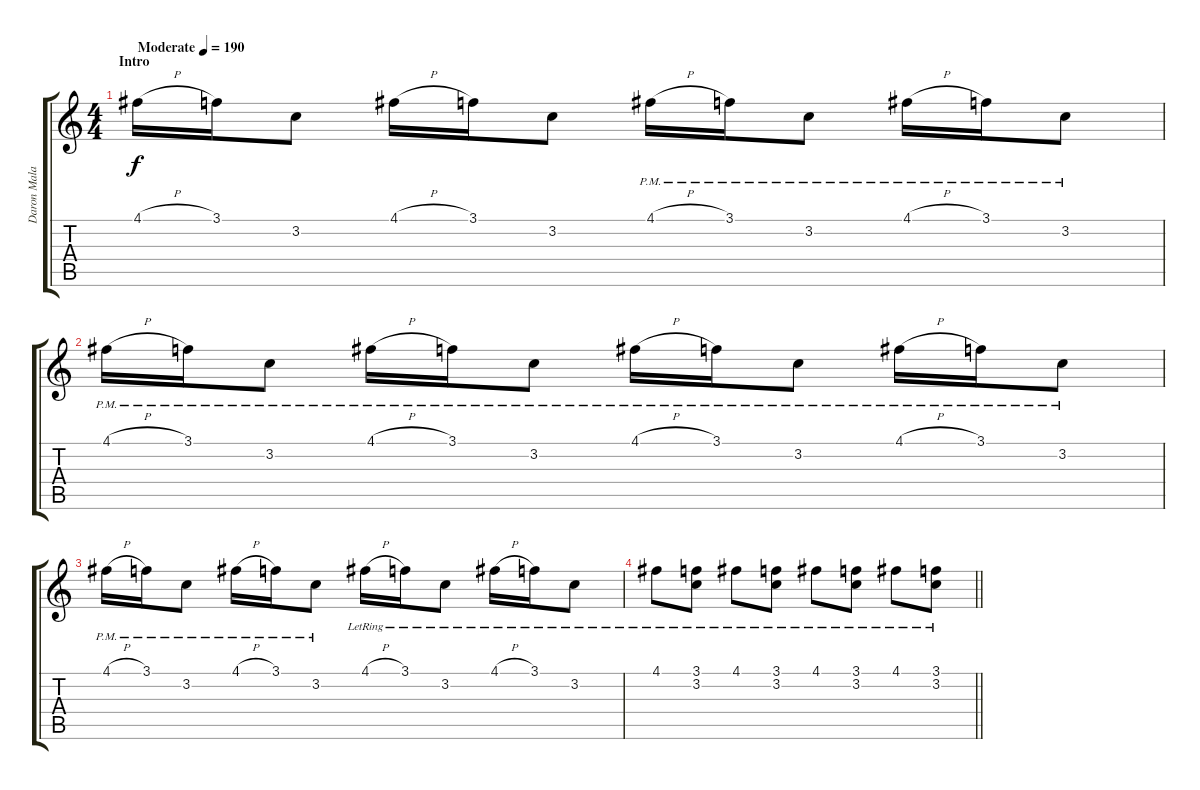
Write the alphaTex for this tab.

\track ("Daron Malakian " "Daron Mala") {instrument distortionguitar}
\staff {score tabs}
\tuning (D4 A3 F3 C3 G2 C2) {hide}
\ts (4 4)
\section ("" "Intro")
\tempo (190 "Moderate")
\clef g2
\ks c
4.1{h}.16{dy f instrument distortionguitar} 3.1.16 3.2.8 4.1{h}.16 3.1.16 3.2.8 4.1{h pm}.16 3.1{pm}.16 3.2{pm}.8 4.1{h pm}.16 3.1{pm}.16 3.2{pm}.8 |
4.1{h pm}.16 3.1{pm}.16 3.2{pm}.8 4.1{h pm}.16 3.1{pm}.16 3.2{pm}.8 4.1{h pm}.16 3.1{pm}.16 3.2{pm}.8 4.1{h pm}.16 3.1{pm}.16 3.2{pm}.8 |
4.1{h pm}.16 3.1{pm}.16 3.2{pm}.8 4.1{h pm}.16 3.1{pm}.16 3.2{pm}.8 4.1{h lr}.16 3.1{lr}.16 3.2{lr}.8 4.1{h lr}.16 3.1{lr}.16 3.2{lr}.8 |
\barLineRight lightlight
4.1{lr}.8 (3.1{lr} 3.2{lr}).8 4.1{lr}.8 (3.1{lr} 3.2{lr}).8 4.1{lr}.8 (3.1{lr} 3.2{lr}).8 4.1{lr}.8 (3.1{lr} 3.2{lr}).8
